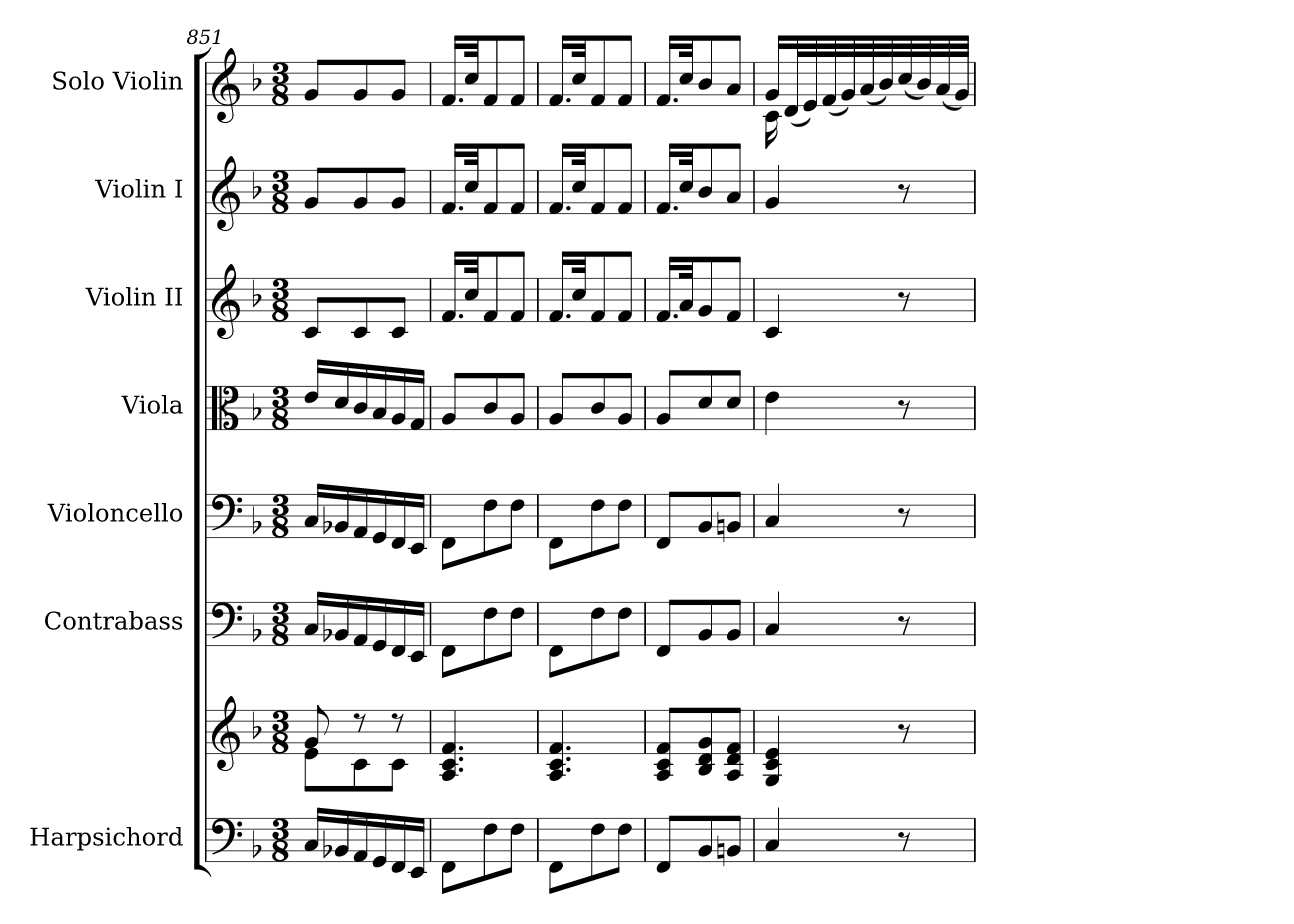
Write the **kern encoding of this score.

**kern	**kern	**kern	**kern	**kern	**kern	**kern	**kern
*part7	*part7	*part6	*part5	*part4	*part3	*part2	*part1
*staff8	*staff7	*staff6	*staff5	*staff4	*staff3	*staff2	*staff1
*I"Harpsichord	*	*I"Contrabass	*I"Violoncello	*I"Viola	*I"Violin II	*I"Violin I	*I"Solo Violin
*I'Hch.	*	*I'Cb.	*I'Vc.	*I'Vla.	*I'Vln. II	*I'Vln. I	*I'Vln.
*clefF4	*clefG2	*clefF4	*clefF4	*clefC3	*clefG2	*clefG2	*clefG2
*	*	*ITrd7c12	*	*	*	*	*
*k[b-]	*k[b-]	*k[b-]	*k[b-]	*k[b-]	*k[b-]	*k[b-]	*k[b-]
*M3/8	*M3/8	*M3/8	*M3/8	*M3/8	*M3/8	*M3/8	*M3/8
=851	=851	=851	=851	=851	=851	=851	=851
*	*^	*	*	*	*	*	*
16C/LL	8g/	8e\L	16CC/LL	16C/LL	16e/LL	8c/L	8g/L	8g/L
16BB-X/	.	.	16BBB-X/	16BB-X/	16d/	.	.	.
16AA/	8r	8c\	16AAA/	16AA/	16c/	8c/	8g/	8g/
16GG/	.	.	16GGG/	16GG/	16B-/	.	.	.
16FF/	8r	8c\J	16FFF/	16FF/	16A/	8c/J	8g/J	8g/J
16EE/JJ	.	.	16EEE/JJ	16EE/JJ	16G/JJ	.	.	.
*	*v	*v	*	*	*	*	*	*
=852	=852	=852	=852	=852	=852	=852	=852
8FF\L	4.A/ 4.c/ 4.f/	8FFF\L	8FF\L	8A/L	16.f/LL	16.f/LL	16.f/LL
.	.	.	.	.	32cc/JK	32cc/JK	32cc/JK
8F\	.	8FF\	8F\	8c/	8f/	8f/	8f/
8F\J	.	8FF\J	8F\J	8A/J	8f/J	8f/J	8f/J
=853	=853	=853	=853	=853	=853	=853	=853
8FF\L	4.A/ 4.c/ 4.f/	8FFF\L	8FF\L	8A/L	16.f/LL	16.f/LL	16.f/LL
.	.	.	.	.	32cc/JK	32cc/JK	32cc/JK
8F\	.	8FF\	8F\	8c/	8f/	8f/	8f/
8F\J	.	8FF\J	8F\J	8A/J	8f/J	8f/J	8f/J
=854	=854	=854	=854	=854	=854	=854	=854
8FF/L	8A/ 8c/ 8f/L	8FFF/L	8FF/L	8A/L	16.f/LL	16.f/LL	16.f/LL
.	.	.	.	.	32a/JK	32cc/JK	32cc/JK
8BB-/	8B-/ 8d/ 8g/	8BBB-/	8BB-/	8d/	8g/	8b-/	8b-/
8BBn/J	8A/ 8d/ 8f/J	8BBB-/J	8BBn/J	8d/J	8f/J	8a/J	8a/J
!!LO:PB:g=z
=855	=855	=855	=855	=855	=855	=855	=855
*	*	*	*	*	*	*	*^
4C/	4G/ 4c/ 4e/	4CC/	4C/	4e\	4c/	4g/	16g/LL	16c\
.	.	.	.	.	.	.	(<32d/L	4ryy
.	.	.	.	.	.	.	32e/)	.
.	.	.	.	.	.	.	(<32f/	.
.	.	.	.	.	.	.	32g/)	.
.	.	.	.	.	.	.	(<32a/	.
.	.	.	.	.	.	.	32b-/)	.
8r	8r	8r	8r	8r	8r	8r	(<32cc/	.
.	.	.	.	.	.	.	32b-/)	.
.	.	.	.	.	.	.	(<32a/	16ryy
.	.	.	.	.	.	.	32g/JJJ)	.
*	*	*	*	*	*	*	*v	*v
=	=	=	=	=	=	=	=
*-	*-	*-	*-	*-	*-	*-	*-
